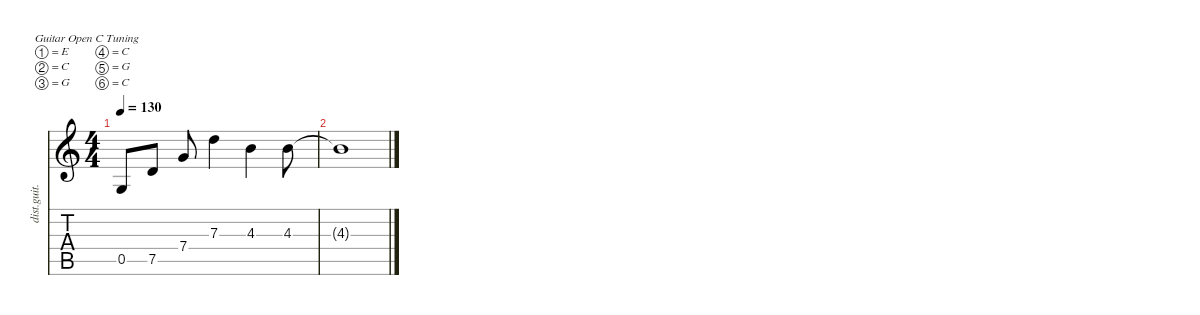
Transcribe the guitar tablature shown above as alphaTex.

\defaultSystemsLayout 4
\hideDynamics
\bracketExtendMode nobrackets
\otherSystemsTrackNameOrientation horizontal
\track ("Guitar 1" "dist.guit.") {instrument distortionguitar}
\staff {score tabs}
\tuning (E4 C4 G3 C3 G2 C2)
\ts (4 4)
\tempo 130
\clef g2
\ks c
0.5.8{dy f beam Up} 7.5.8{beam Up} 7.4.8{beam Up} 7.3.4{beam Down} 4.3.4{beam Down} 4.3.8{beam Down} |
4.3{t}.1{beam Down}
